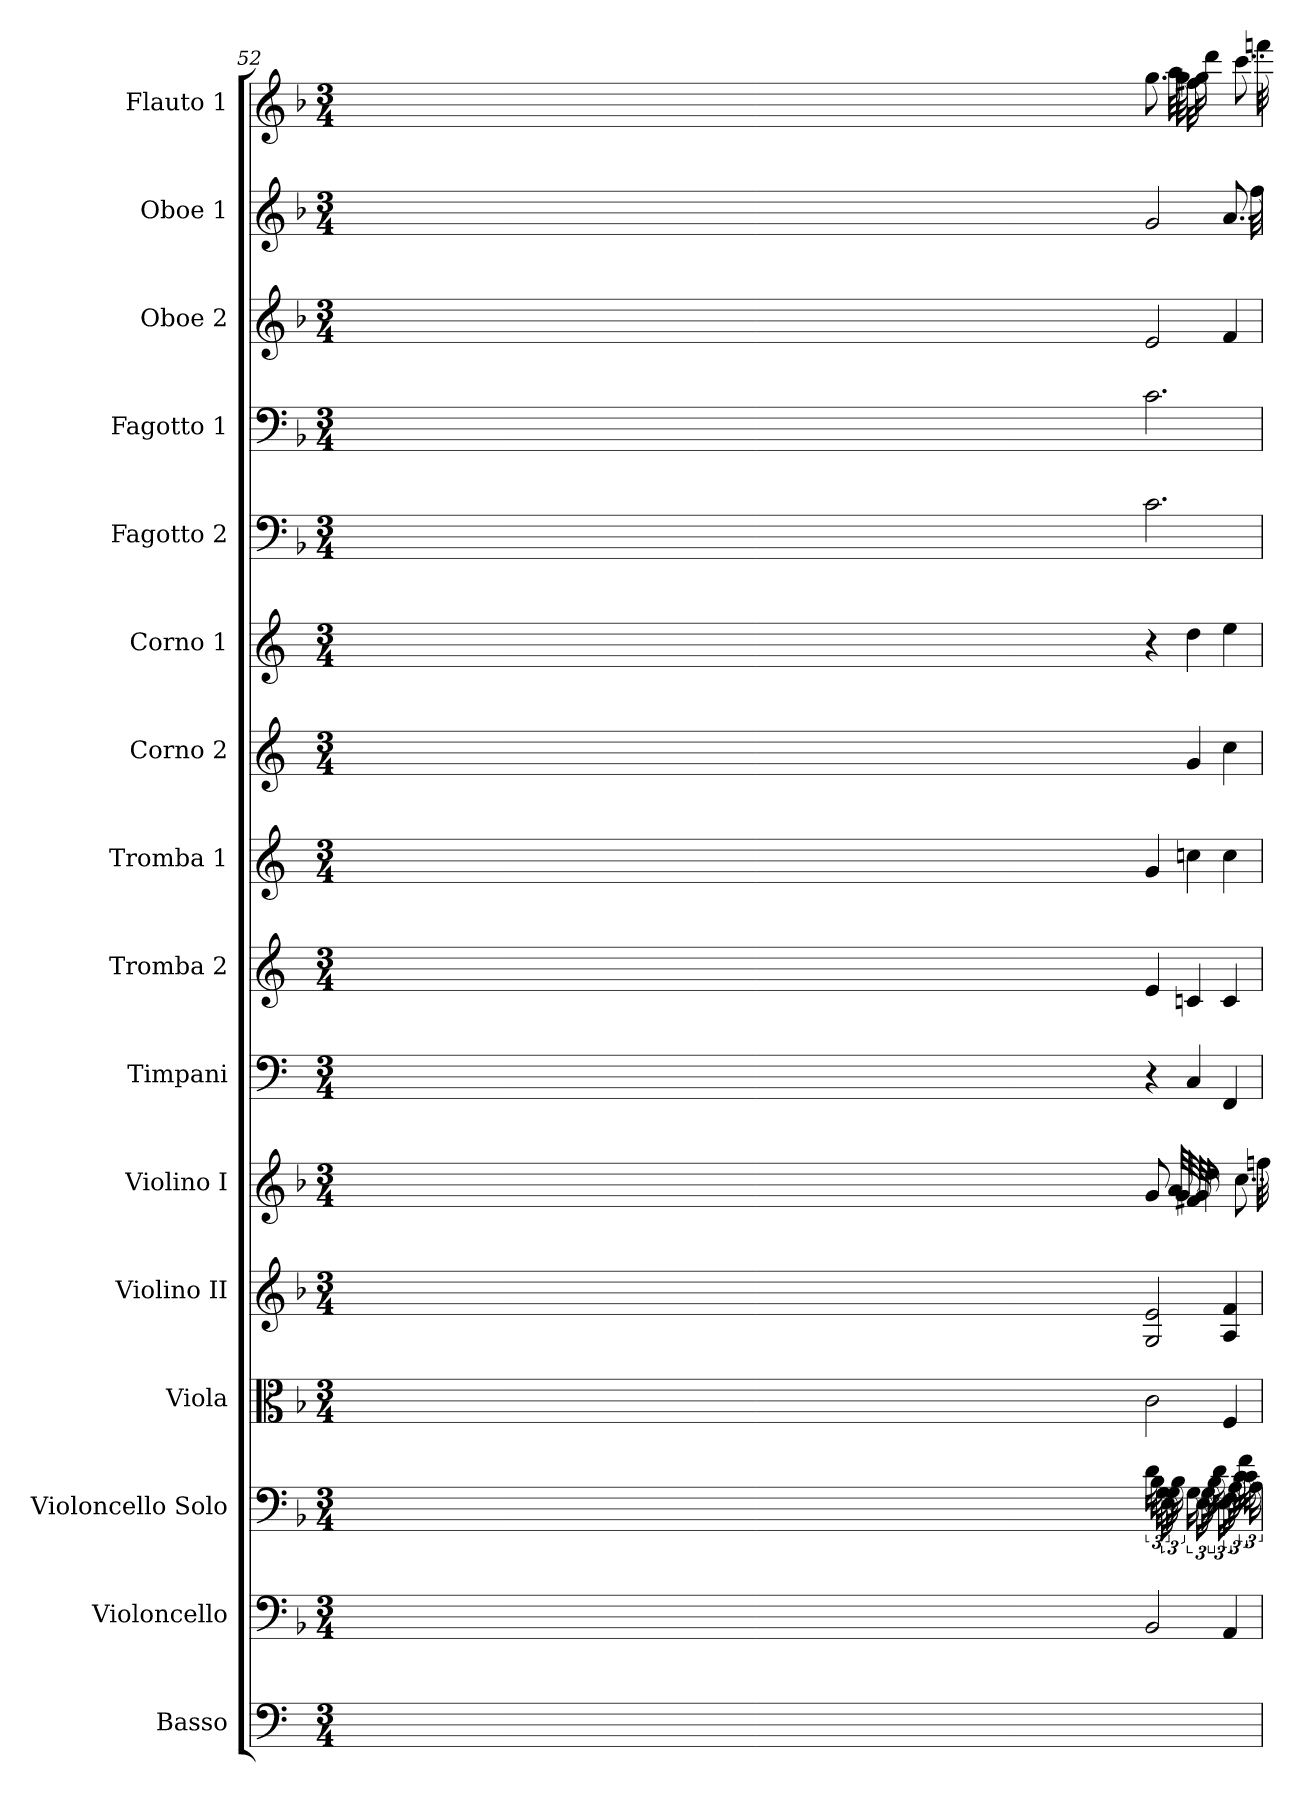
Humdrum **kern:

**kern	**kern	**kern	**kern	**kern	**kern	**kern	**kern	**kern	**kern	**kern	**kern	**kern	**kern	**kern	**kern
*part16	*part15	*part14	*part13	*part12	*part11	*part10	*part9	*part8	*part7	*part6	*part5	*part4	*part3	*part2	*part1
*staff16	*staff15	*staff14	*staff13	*staff12	*staff11	*staff10	*staff9	*staff8	*staff7	*staff6	*staff5	*staff4	*staff3	*staff2	*staff1
*I"Basso	*I"Violoncello	*I"Violoncello Solo	*I"Viola	*I"Violino II	*I"Violino I	*I"Timpani	*I"Tromba 2	*I"Tromba 1	*I"Corno 2	*I"Corno 1	*I"Fagotto 2	*I"Fagotto 1	*I"Oboe 2	*I"Oboe 1	*I"Flauto 1
*	*I'Vc	*I'Vc	*I'Vla	*I'Vln	*I'Vln	*	*	*	*	*	*	*	*I'Ob	*I'Ob	*I'Fl
*clefF4	*clefF4	*clefF4	*clefC3	*clefG2	*clefG2	*clefF4	*clefG2	*clefG2	*clefG2	*clefG2	*clefF4	*clefF4	*clefG2	*clefG2	*clefG2
*ITrd7c12	*	*	*	*	*	*	*ITrd1c2	*ITrd1c2	*ITrd4c7	*ITrd4c7	*	*	*	*	*
*	*k[b-]	*k[b-]	*k[b-]	*k[b-]	*k[b-]	*	*	*	*	*	*k[b-]	*k[b-]	*k[b-]	*k[b-]	*k[b-]
*M3/4	*M3/4	*M3/4	*M3/4	*M3/4	*M3/4	*M3/4	*M3/4	*M3/4	*M3/4	*M3/4	*M3/4	*M3/4	*M3/4	*M3/4	*M3/4
=52	=52	=52	=52	=52	=52	=52	=52	=52	=52	=52	=52	=52	=52	=52	=52
1ryy	1ryy	1ryy	1ryy	1ryy	1ryy	1ryy	1ryy	1ryy	1ryy	1ryy	1ryy	1ryy	1ryy	1ryy	1ryy
1ryy	1ryy	1ryy	1ryy	1ryy	1ryy	1ryy	1ryy	1ryy	1ryy	1ryy	1ryy	1ryy	1ryy	1ryy	1ryy
1ryy	1ryy	1ryy	1ryy	1ryy	1ryy	1ryy	1ryy	1ryy	1ryy	1ryy	1ryy	1ryy	1ryy	1ryy	1ryy
1ryy	1ryy	1ryy	1ryy	1ryy	1ryy	1ryy	1ryy	1ryy	1ryy	1ryy	1ryy	1ryy	1ryy	1ryy	1ryy
1ryy	1ryy	1ryy	1ryy	1ryy	1ryy	1ryy	1ryy	1ryy	1ryy	1ryy	1ryy	1ryy	1ryy	1ryy	1ryy
1ryy	1ryy	1ryy	1ryy	1ryy	1ryy	1ryy	1ryy	1ryy	1ryy	1ryy	1ryy	1ryy	1ryy	1ryy	1ryy
1ryy	1ryy	1ryy	1ryy	1ryy	1ryy	1ryy	1ryy	1ryy	1ryy	1ryy	1ryy	1ryy	1ryy	1ryy	1ryy
1ryy	1ryy	1ryy	1ryy	1ryy	1ryy	1ryy	1ryy	1ryy	1ryy	1ryy	1ryy	1ryy	1ryy	1ryy	1ryy
1ryy	1ryy	1ryy	1ryy	1ryy	1ryy	1ryy	1ryy	1ryy	1ryy	1ryy	1ryy	1ryy	1ryy	1ryy	1ryy
1ryy	1ryy	1ryy	1ryy	1ryy	1ryy	1ryy	1ryy	1ryy	1ryy	1ryy	1ryy	1ryy	1ryy	1ryy	1ryy
1ryy	1ryy	1ryy	1ryy	1ryy	1ryy	1ryy	1ryy	1ryy	1ryy	1ryy	1ryy	1ryy	1ryy	1ryy	1ryy
1ryy	1ryy	1ryy	1ryy	1ryy	1ryy	1ryy	1ryy	1ryy	1ryy	1ryy	1ryy	1ryy	1ryy	1ryy	1ryy
1ryy	1ryy	1ryy	1ryy	1ryy	1ryy	1ryy	1ryy	1ryy	1ryy	1ryy	1ryy	1ryy	1ryy	1ryy	1ryy
1ryy	1ryy	1ryy	1ryy	1ryy	1ryy	1ryy	1ryy	1ryy	1ryy	1ryy	1ryy	1ryy	1ryy	1ryy	1ryy
1ryy	1ryy	1ryy	1ryy	1ryy	1ryy	1ryy	1ryy	1ryy	1ryy	1ryy	1ryy	1ryy	1ryy	1ryy	1ryy
1ryy	1ryy	1ryy	1ryy	1ryy	1ryy	1ryy	1ryy	1ryy	1ryy	1ryy	1ryy	1ryy	1ryy	1ryy	1ryy
1ryy	1ryy	1ryy	1ryy	1ryy	1ryy	1ryy	1ryy	1ryy	1ryy	1ryy	1ryy	1ryy	1ryy	1ryy	1ryy
1ryy	1ryy	1ryy	1ryy	1ryy	1ryy	1ryy	1ryy	1ryy	1ryy	1ryy	1ryy	1ryy	1ryy	1ryy	1ryy
1ryy	1ryy	1ryy	1ryy	1ryy	1ryy	1ryy	1ryy	1ryy	1ryy	1ryy	1ryy	1ryy	1ryy	1ryy	1ryy
1ryy	1ryy	1ryy	1ryy	1ryy	1ryy	1ryy	1ryy	1ryy	1ryy	1ryy	1ryy	1ryy	1ryy	1ryy	1ryy
1ryy	1ryy	1ryy	1ryy	1ryy	1ryy	1ryy	1ryy	1ryy	1ryy	1ryy	1ryy	1ryy	1ryy	1ryy	1ryy
1ryy	1ryy	1ryy	1ryy	1ryy	1ryy	1ryy	1ryy	1ryy	1ryy	1ryy	1ryy	1ryy	1ryy	1ryy	1ryy
1ryy	1ryy	1ryy	1ryy	1ryy	1ryy	1ryy	1ryy	1ryy	1ryy	1ryy	1ryy	1ryy	1ryy	1ryy	1ryy
1ryy	1ryy	1ryy	1ryy	1ryy	1ryy	1ryy	1ryy	1ryy	1ryy	1ryy	1ryy	1ryy	1ryy	1ryy	1ryy
1ryy	1ryy	1ryy	1ryy	1ryy	1ryy	1ryy	1ryy	1ryy	1ryy	1ryy	1ryy	1ryy	1ryy	1ryy	1ryy
1ryy	1ryy	1ryy	1ryy	1ryy	1ryy	1ryy	1ryy	1ryy	1ryy	1ryy	1ryy	1ryy	1ryy	1ryy	1ryy
1ryy	1ryy	1ryy	1ryy	1ryy	1ryy	1ryy	1ryy	1ryy	1ryy	1ryy	1ryy	1ryy	1ryy	1ryy	1ryy
1ryy	1ryy	1ryy	1ryy	1ryy	1ryy	1ryy	1ryy	1ryy	1ryy	1ryy	1ryy	1ryy	1ryy	1ryy	1ryy
1ryy	1ryy	1ryy	1ryy	1ryy	1ryy	1ryy	1ryy	1ryy	1ryy	1ryy	1ryy	1ryy	1ryy	1ryy	1ryy
1ryy	1ryy	1ryy	1ryy	1ryy	1ryy	1ryy	1ryy	1ryy	1ryy	1ryy	1ryy	1ryy	1ryy	1ryy	1ryy
1ryy	1ryy	1ryy	1ryy	1ryy	1ryy	1ryy	1ryy	1ryy	1ryy	1ryy	1ryy	1ryy	1ryy	1ryy	1ryy
1ryy	1ryy	1ryy	1ryy	1ryy	1ryy	1ryy	1ryy	1ryy	1ryy	1ryy	1ryy	1ryy	1ryy	1ryy	1ryy
1ryy	1ryy	1ryy	1ryy	1ryy	1ryy	1ryy	1ryy	1ryy	1ryy	1ryy	1ryy	1ryy	1ryy	1ryy	1ryy
1ryy	1ryy	1ryy	1ryy	1ryy	1ryy	1ryy	1ryy	1ryy	1ryy	1ryy	1ryy	1ryy	1ryy	1ryy	1ryy
1ryy	1ryy	1ryy	1ryy	1ryy	1ryy	1ryy	1ryy	1ryy	1ryy	1ryy	1ryy	1ryy	1ryy	1ryy	1ryy
1ryy	1ryy	1ryy	1ryy	1ryy	1ryy	1ryy	1ryy	1ryy	1ryy	1ryy	1ryy	1ryy	1ryy	1ryy	1ryy
1ryy	1ryy	1ryy	1ryy	1ryy	1ryy	1ryy	1ryy	1ryy	1ryy	1ryy	1ryy	1ryy	1ryy	1ryy	1ryy
1ryy	1ryy	1ryy	1ryy	1ryy	1ryy	1ryy	1ryy	1ryy	1ryy	1ryy	1ryy	1ryy	1ryy	1ryy	1ryy
2ryy	2ryy	2ryy	2ryy	2ryy	2ryy	2ryy	2ryy	2ryy	2ryy	2ryy	2ryy	2ryy	2ryy	2ryy	2ryy
2.ryy	2BB-	24d	2c	2G 2e	8.g	4r	4d	4f	4ryy	4r	2.c	2.c	2e	2g	8.gg
.	.	24B-	.	.	.	.	.	.	.	.	.	.	.	.	.
.	.	24G	.	.	.	.	.	.	.	.	.	.	.	.	.
.	.	24E	.	.	.	.	.	.	.	.	.	.	.	.	.
.	.	24G	.	.	.	.	.	.	.	.	.	.	.	.	.
.	.	.	.	.	32a	.	.	.	.	.	.	.	.	.	32aa
.	.	24B-	.	.	.	.	.	.	.	.	.	.	.	.	.
.	.	.	.	.	32g	.	.	.	.	.	.	.	.	.	32gg
.	.	24G	.	.	32f#X	4C	4B-	4b-	4c	4g	.	.	.	.	32ff#X
.	.	.	.	.	16g	.	.	.	.	.	.	.	.	.	16gg
.	.	24E	.	.	.	.	.	.	.	.	.	.	.	.	.
.	.	24G	.	.	.	.	.	.	.	.	.	.	.	.	.
.	.	.	.	.	4dd	.	.	.	.	.	.	.	.	.	4ddd
.	.	24B-	.	.	.	.	.	.	.	.	.	.	.	.	.
.	.	24d	.	.	.	.	.	.	.	.	.	.	.	.	.
.	.	24E	.	.	.	.	.	.	.	.	.	.	.	.	.
.	4AA	24F	4F	4A 4f	.	4FF	4B-	4b-	4f	4a	.	.	4f	8..a	.
.	.	24A	.	.	.	.	.	.	.	.	.	.	.	.	.
.	.	24c	.	.	.	.	.	.	.	.	.	.	.	.	.
.	.	.	.	.	8..cc	.	.	.	.	.	.	.	.	.	8..ccc
.	.	24f	.	.	.	.	.	.	.	.	.	.	.	.	.
.	.	24c	.	.	.	.	.	.	.	.	.	.	.	.	.
.	.	24A	.	.	.	.	.	.	.	.	.	.	.	.	.
.	.	.	.	.	.	.	.	.	.	.	.	.	.	32ff	.
16.ryy	16.ryy	16.ryy	16.ryy	16.ryy	.	16.ryy	16.ryy	16.ryy	16.ryy	16.ryy	16.ryy	16.ryy	16.ryy	16.ryy	.
.	.	.	.	.	32ffn	.	.	.	.	.	.	.	.	.	32fffn
=	=	=	=	=	=	=	=	=	=	=	=	=	=	=	=
*-	*-	*-	*-	*-	*-	*-	*-	*-	*-	*-	*-	*-	*-	*-	*-
